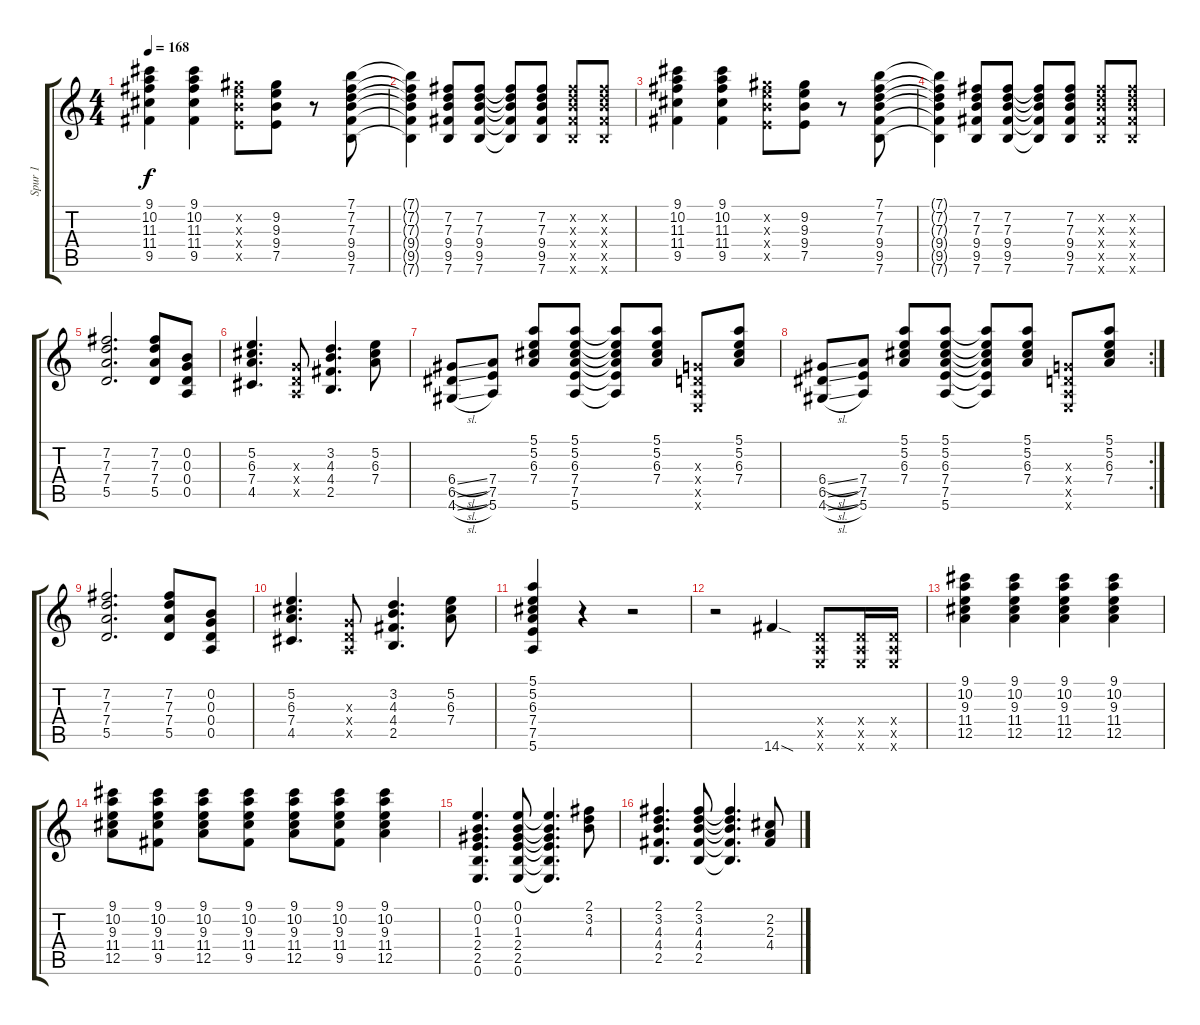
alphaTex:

\track ("Spur 1" "Spur 1") {instrument distortionguitar}
\staff {score tabs}
\tuning (E4 B3 G3 D3 A2 E2) {hide}
\ts (4 4)
\tempo 168
\clef g2
\ks c
(9.1 10.2 11.3 11.4 9.5).4{dy f} (9.1 10.2 11.3 11.4 9.5).4 (9.2{x} 9.3{x} 9.4{x} 7.5{x}).8 (9.2 9.3 9.4 7.5).8 r.8 (7.1 7.2 7.3 9.4 9.5 7.6).8 |
(7.1{t} 7.2{t} 7.3{t} 9.4{t} 9.5{t} 7.6{t}).4 (7.2 7.3 9.4 9.5 7.6).8 (7.2 7.3 9.4 9.5 7.6).8 (7.2{t} 7.3{t} 9.4{t} 9.5{t} 7.6{t}).8 (7.2 7.3 9.4 9.5 7.6).8 (7.2{x} 7.3{x} 9.4{x} 9.5{x} 7.6{x}).8 (7.2{x} 7.3{x} 9.4{x} 9.5{x} 7.6{x}).8 |
(9.1 10.2 11.3 11.4 9.5).4 (9.1 10.2 11.3 11.4 9.5).4 (9.2{x} 9.3{x} 9.4{x} 7.5{x}).8 (9.2 9.3 9.4 7.5).8 r.8 (7.1 7.2 7.3 9.4 9.5 7.6).8 |
(7.1{t} 7.2{t} 7.3{t} 9.4{t} 9.5{t} 7.6{t}).4 (7.2 7.3 9.4 9.5 7.6).8 (7.2 7.3 9.4 9.5 7.6).8 (7.2{t} 7.3{t} 9.4{t} 9.5{t} 7.6{t}).8 (7.2 7.3 9.4 9.5 7.6).8 (7.2{x} 7.3{x} 9.4{x} 9.5{x} 7.6{x}).8 (7.2{x} 7.3{x} 9.4{x} 9.5{x} 7.6{x}).8 |
(7.2 7.3 7.4 5.5).2{d} (7.2 7.3 7.4 5.5).8 (0.2 0.3 0.4 0.5).8 |
(5.2 6.3 7.4 4.5).4{d} (0.3{x} 0.4{x} 0.5{x}).8 (3.2 4.3 4.4 2.5).4{d} (5.2 6.3 7.4).8 |
(6.4{sl} 6.5{sl} 4.6{sl}).8 (7.4 7.5 5.6).8 (5.1 5.2 6.3 7.4).8 (5.1 5.2 6.3 7.4 7.5 5.6).8 (5.1{t} 5.2{t} 6.3{t} 7.4{t} 7.5{t} 5.6{t}).8 (5.1 5.2 6.3 7.4).8 (0.3{x} 0.4{x} 0.5{x} 0.6{x}).8 (5.1 5.2 6.3 7.4).8 |
\rc 2
(6.4{sl} 6.5{sl} 4.6{sl}).8 (7.4 7.5 5.6).8 (5.1 5.2 6.3 7.4).8 (5.1 5.2 6.3 7.4 7.5 5.6).8 (5.1{t} 5.2{t} 6.3{t} 7.4{t} 7.5{t} 5.6{t}).8 (5.1 5.2 6.3 7.4).8 (0.3{x} 0.4{x} 0.5{x} 0.6{x}).8 (5.1 5.2 6.3 7.4).8 |
(7.2 7.3 7.4 5.5).2{d} (7.2 7.3 7.4 5.5).8 (0.2 0.3 0.4 0.5).8 |
(5.2 6.3 7.4 4.5).4{d} (0.3{x} 0.4{x} 0.5{x}).8 (3.2 4.3 4.4 2.5).4{d} (5.2 6.3 7.4).8 |
(5.1 5.2 6.3 7.4 7.5 5.6).4 r.4 r.2 |
r.2 14.6{sod}.4 (0.4{x} 0.5{x} 0.6{x}).8 (0.4{x} 0.5{x} 0.6{x}).16 (0.4{x} 0.5{x} 0.6{x}).16 |
(9.1 10.2 9.3 11.4 12.5).4 (9.1 10.2 9.3 11.4 12.5).4 (9.1 10.2 9.3 11.4 12.5).4 (9.1 10.2 9.3 11.4 12.5).4 |
(9.1 10.2 9.3 11.4 12.5).8 (9.1 10.2 9.3 11.4 9.5).8 (9.1 10.2 9.3 11.4 12.5).8 (9.1 10.2 9.3 11.4 9.5).8 (9.1 10.2 9.3 11.4 12.5).8 (9.1 10.2 9.3 11.4 9.5).8 (9.1 10.2 9.3 11.4 12.5).4 |
(0.1 0.2 1.3 2.4 2.5 0.6).4{d volume 8} (0.1 0.2 1.3 2.4 2.5 0.6).8 (0.1{t} 0.2{t} 1.3{t} 2.4{t} 2.5{t} 0.6{t}).4{d} (2.1 3.2 4.3).8 |
(2.1 3.2 4.3 4.4 2.5).4{d} (2.1 3.2 4.3 4.4 2.5).8 (2.1{t} 3.2{t} 4.3{t} 4.4{t} 2.5{t}).4{d} (2.2 2.3 4.4).8
